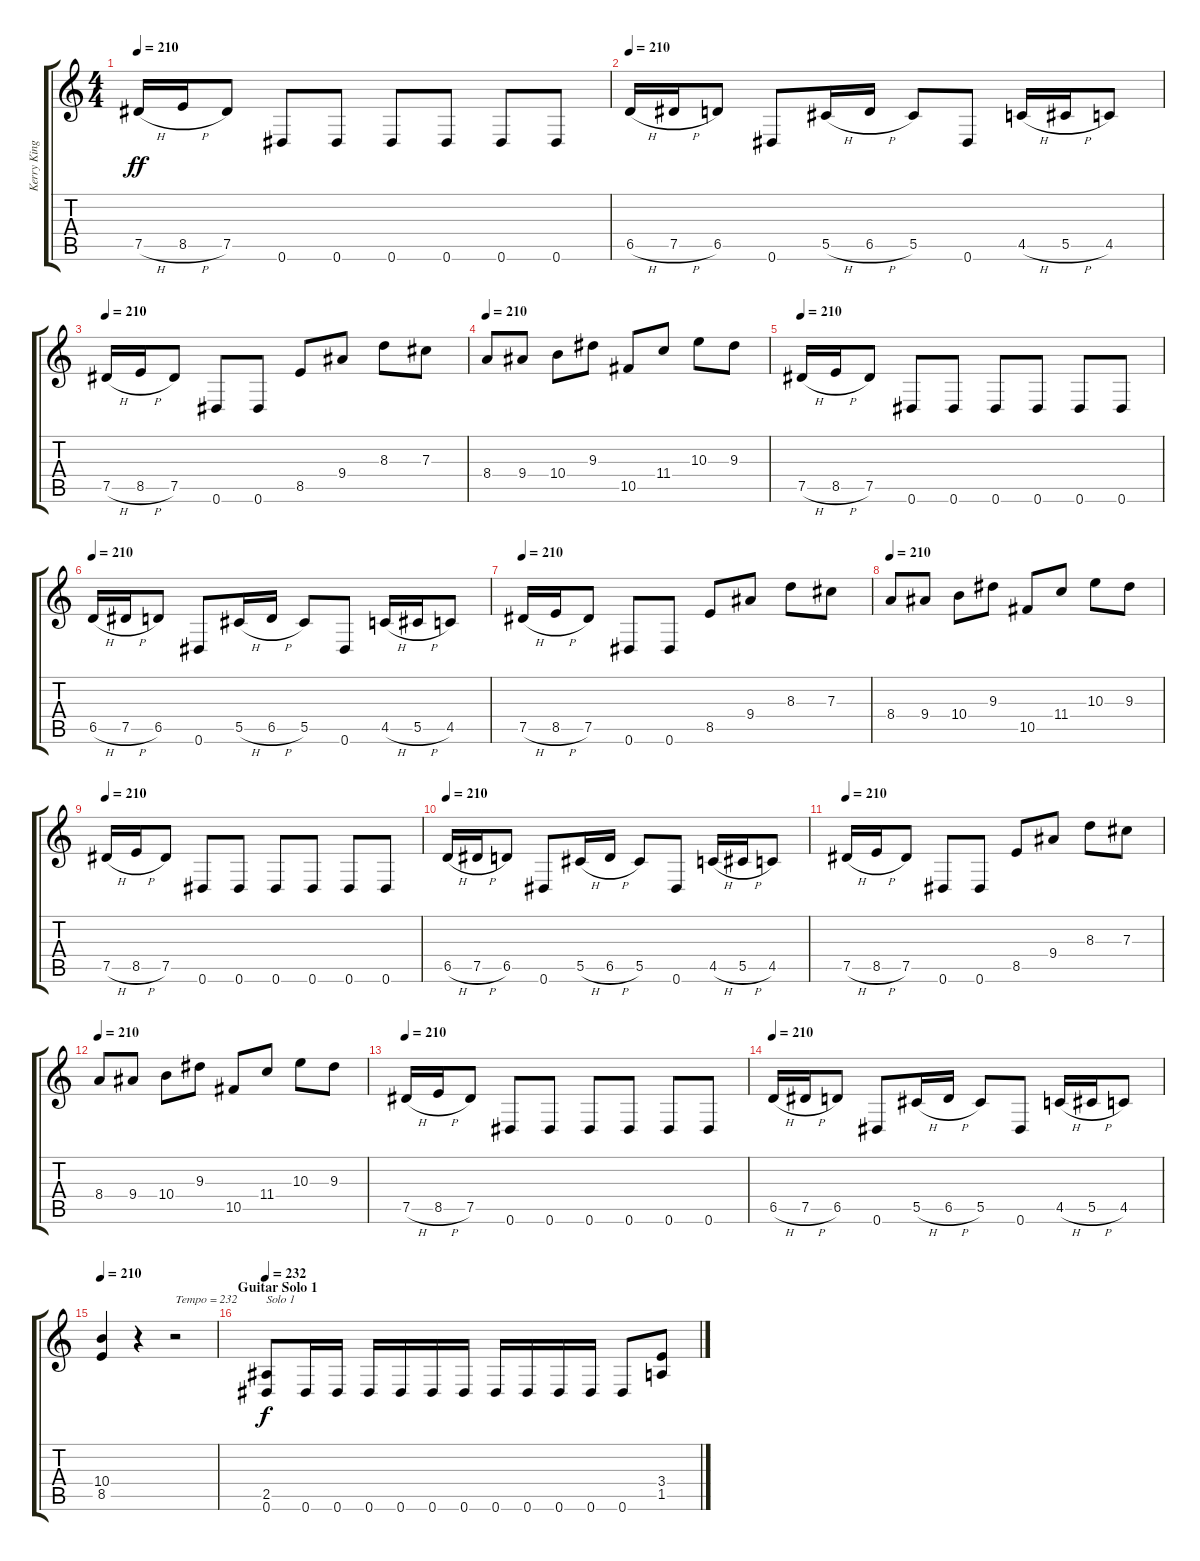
\track ("Kerry King" "Kerry King") {instrument distortionguitar}
\staff {score tabs}
\tuning (Eb4 Bb3 Gb3 Db3 Ab2 Eb2) {hide}
\ts (4 4)
\tempo 210
\clef g2
\ks c
7.5{h}.16{dy ff} 8.5{h}.16 7.5.8 0.6.8 0.6.8 0.6.8 0.6.8 0.6.8 0.6.8 |
\tempo 210
6.5{h}.16 7.5{h}.16 6.5.8 0.6.8 5.5{h}.16 6.5{h}.16 5.5.8 0.6.8 4.5{h}.16 5.5{h}.16 4.5.8 |
\tempo 210
7.5{h}.16 8.5{h}.16 7.5.8 0.6.8 0.6.8 8.5.8 9.4.8 8.3.8 7.3.8 |
\tempo 210
8.4.8 9.4.8 10.4.8 9.3.8 10.5.8 11.4.8 10.3.8 9.3.8 |
\tempo 210
7.5{h}.16 8.5{h}.16 7.5.8 0.6.8 0.6.8 0.6.8 0.6.8 0.6.8 0.6.8 |
\tempo 210
6.5{h}.16 7.5{h}.16 6.5.8 0.6.8 5.5{h}.16 6.5{h}.16 5.5.8 0.6.8 4.5{h}.16 5.5{h}.16 4.5.8 |
\tempo 210
7.5{h}.16 8.5{h}.16 7.5.8 0.6.8 0.6.8 8.5.8 9.4.8 8.3.8 7.3.8 |
\tempo 210
8.4.8 9.4.8 10.4.8 9.3.8 10.5.8 11.4.8 10.3.8 9.3.8 |
\tempo 210
7.5{h}.16 8.5{h}.16 7.5.8 0.6.8 0.6.8 0.6.8 0.6.8 0.6.8 0.6.8 |
\tempo 210
6.5{h}.16 7.5{h}.16 6.5.8 0.6.8 5.5{h}.16 6.5{h}.16 5.5.8 0.6.8 4.5{h}.16 5.5{h}.16 4.5.8 |
\tempo 210
7.5{h}.16 8.5{h}.16 7.5.8 0.6.8 0.6.8 8.5.8 9.4.8 8.3.8 7.3.8 |
\tempo 210
8.4.8 9.4.8 10.4.8 9.3.8 10.5.8 11.4.8 10.3.8 9.3.8 |
\tempo 210
7.5{h}.16 8.5{h}.16 7.5.8 0.6.8 0.6.8 0.6.8 0.6.8 0.6.8 0.6.8 |
\tempo 210
6.5{h}.16 7.5{h}.16 6.5.8 0.6.8 5.5{h}.16 6.5{h}.16 5.5.8 0.6.8 4.5{h}.16 5.5{h}.16 4.5.8 |
\tempo 210
(10.4 8.5).4 r.4 r.2{txt "Tempo = 232"} |
\section ("" "Guitar Solo 1")
\tempo 232
(2.5 0.6).8{txt "Solo 1" dy f} 0.6.16 0.6.16 0.6.16 0.6.16 0.6.16 0.6.16 0.6.16 0.6.16 0.6.16 0.6.16 0.6.8 (3.4 1.5).8
